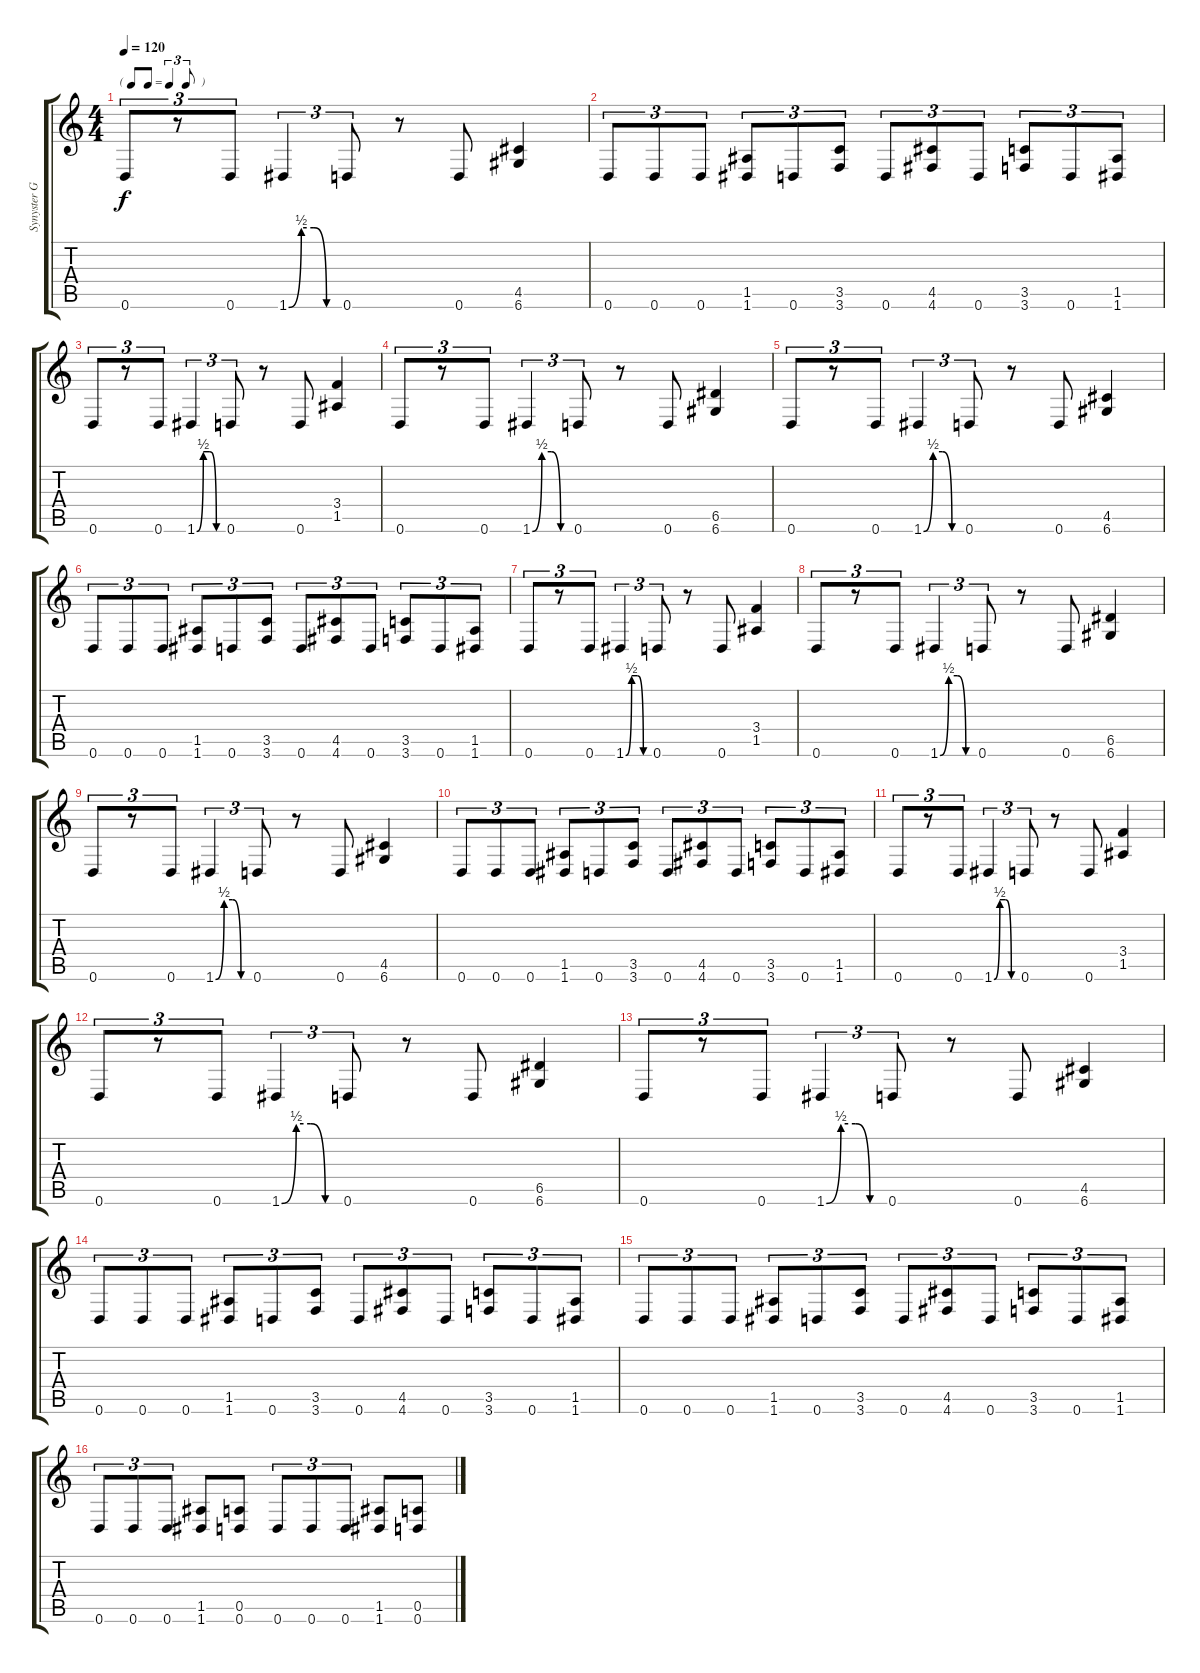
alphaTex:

\track ("Synyster Gates" "Synyster G") {instrument distortionguitar}
\staff {score tabs}
\tuning (E4 B3 G3 D3 A2 D2) {hide}
\ts (4 4)
\tf triplet8th
\tempo 120
\clef g2
\ks c
0.6.8{tu (3 2) dy f} r.8{tu (3 2)} 0.6.8{tu (3 2)} 1.6{be (custom 0 0 15 2 30 2 45 0 60 0)}.4{tu (3 2)} 0.6.8{tu (3 2)} r.8 0.6.8 (4.5 6.6).4 |
0.6.8{tu (3 2)} 0.6.8{tu (3 2)} 0.6.8{tu (3 2)} (1.5 1.6).8{tu (3 2)} 0.6.8{tu (3 2)} (3.5 3.6).8{tu (3 2)} 0.6.8{tu (3 2)} (4.5 4.6).8{tu (3 2)} 0.6.8{tu (3 2)} (3.5 3.6).8{tu (3 2)} 0.6.8{tu (3 2)} (1.5 1.6).8{tu (3 2)} |
0.6.8{tu (3 2)} r.8{tu (3 2)} 0.6.8{tu (3 2)} 1.6{be (custom 0 0 15 2 30 2 45 0 60 0)}.4{tu (3 2)} 0.6.8{tu (3 2)} r.8 0.6.8 (3.4 1.5).4 |
0.6.8{tu (3 2)} r.8{tu (3 2)} 0.6.8{tu (3 2)} 1.6{be (custom 0 0 15 2 30 2 45 0 60 0)}.4{tu (3 2)} 0.6.8{tu (3 2)} r.8 0.6.8 (6.5 6.6).4 |
0.6.8{tu (3 2)} r.8{tu (3 2)} 0.6.8{tu (3 2)} 1.6{be (custom 0 0 15 2 30 2 45 0 60 0)}.4{tu (3 2)} 0.6.8{tu (3 2)} r.8 0.6.8 (4.5 6.6).4 |
0.6.8{tu (3 2)} 0.6.8{tu (3 2)} 0.6.8{tu (3 2)} (1.5 1.6).8{tu (3 2)} 0.6.8{tu (3 2)} (3.5 3.6).8{tu (3 2)} 0.6.8{tu (3 2)} (4.5 4.6).8{tu (3 2)} 0.6.8{tu (3 2)} (3.5 3.6).8{tu (3 2)} 0.6.8{tu (3 2)} (1.5 1.6).8{tu (3 2)} |
0.6.8{tu (3 2)} r.8{tu (3 2)} 0.6.8{tu (3 2)} 1.6{be (custom 0 0 15 2 30 2 45 0 60 0)}.4{tu (3 2)} 0.6.8{tu (3 2)} r.8 0.6.8 (3.4 1.5).4 |
0.6.8{tu (3 2)} r.8{tu (3 2)} 0.6.8{tu (3 2)} 1.6{be (custom 0 0 15 2 30 2 45 0 60 0)}.4{tu (3 2)} 0.6.8{tu (3 2)} r.8 0.6.8 (6.5 6.6).4 |
0.6.8{tu (3 2)} r.8{tu (3 2)} 0.6.8{tu (3 2)} 1.6{be (custom 0 0 15 2 30 2 45 0 60 0)}.4{tu (3 2)} 0.6.8{tu (3 2)} r.8 0.6.8 (4.5 6.6).4 |
0.6.8{tu (3 2)} 0.6.8{tu (3 2)} 0.6.8{tu (3 2)} (1.5 1.6).8{tu (3 2)} 0.6.8{tu (3 2)} (3.5 3.6).8{tu (3 2)} 0.6.8{tu (3 2)} (4.5 4.6).8{tu (3 2)} 0.6.8{tu (3 2)} (3.5 3.6).8{tu (3 2)} 0.6.8{tu (3 2)} (1.5 1.6).8{tu (3 2)} |
0.6.8{tu (3 2)} r.8{tu (3 2)} 0.6.8{tu (3 2)} 1.6{be (custom 0 0 15 2 30 2 45 0 60 0)}.4{tu (3 2)} 0.6.8{tu (3 2)} r.8 0.6.8 (3.4 1.5).4 |
0.6.8{tu (3 2)} r.8{tu (3 2)} 0.6.8{tu (3 2)} 1.6{be (custom 0 0 15 2 30 2 45 0 60 0)}.4{tu (3 2)} 0.6.8{tu (3 2)} r.8 0.6.8 (6.5 6.6).4 |
0.6.8{tu (3 2)} r.8{tu (3 2)} 0.6.8{tu (3 2)} 1.6{be (custom 0 0 15 2 30 2 45 0 60 0)}.4{tu (3 2)} 0.6.8{tu (3 2)} r.8 0.6.8 (4.5 6.6).4 |
0.6.8{tu (3 2)} 0.6.8{tu (3 2)} 0.6.8{tu (3 2)} (1.5 1.6).8{tu (3 2)} 0.6.8{tu (3 2)} (3.5 3.6).8{tu (3 2)} 0.6.8{tu (3 2)} (4.5 4.6).8{tu (3 2)} 0.6.8{tu (3 2)} (3.5 3.6).8{tu (3 2)} 0.6.8{tu (3 2)} (1.5 1.6).8{tu (3 2)} |
0.6.8{tu (3 2)} 0.6.8{tu (3 2)} 0.6.8{tu (3 2)} (1.5 1.6).8{tu (3 2)} 0.6.8{tu (3 2)} (3.5 3.6).8{tu (3 2)} 0.6.8{tu (3 2)} (4.5 4.6).8{tu (3 2)} 0.6.8{tu (3 2)} (3.5 3.6).8{tu (3 2)} 0.6.8{tu (3 2)} (1.5 1.6).8{tu (3 2)} |
0.6.8{tu (3 2)} 0.6.8{tu (3 2)} 0.6.8{tu (3 2)} (1.5 1.6).8 (0.5 0.6).8 0.6.8{tu (3 2)} 0.6.8{tu (3 2)} 0.6.8{tu (3 2)} (1.5 1.6).8 (0.5 0.6).8
